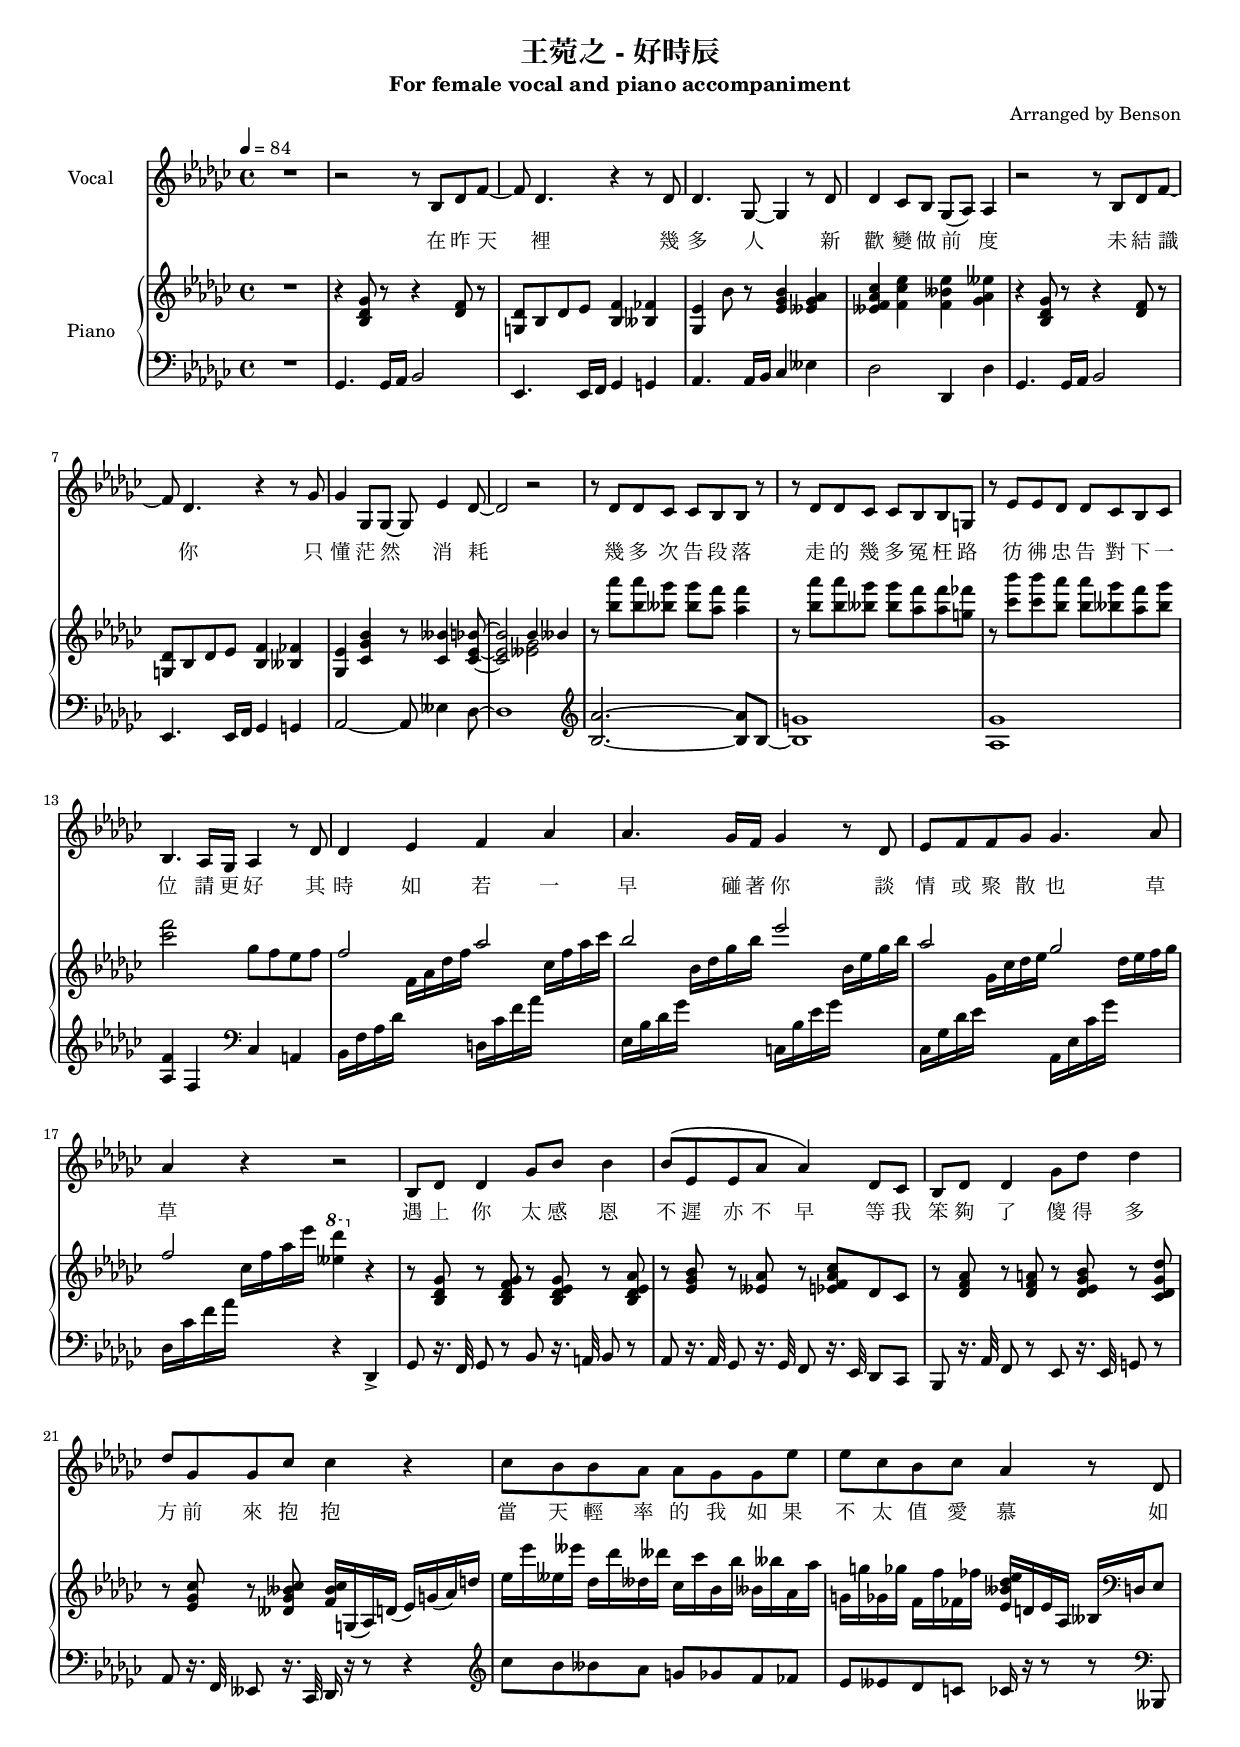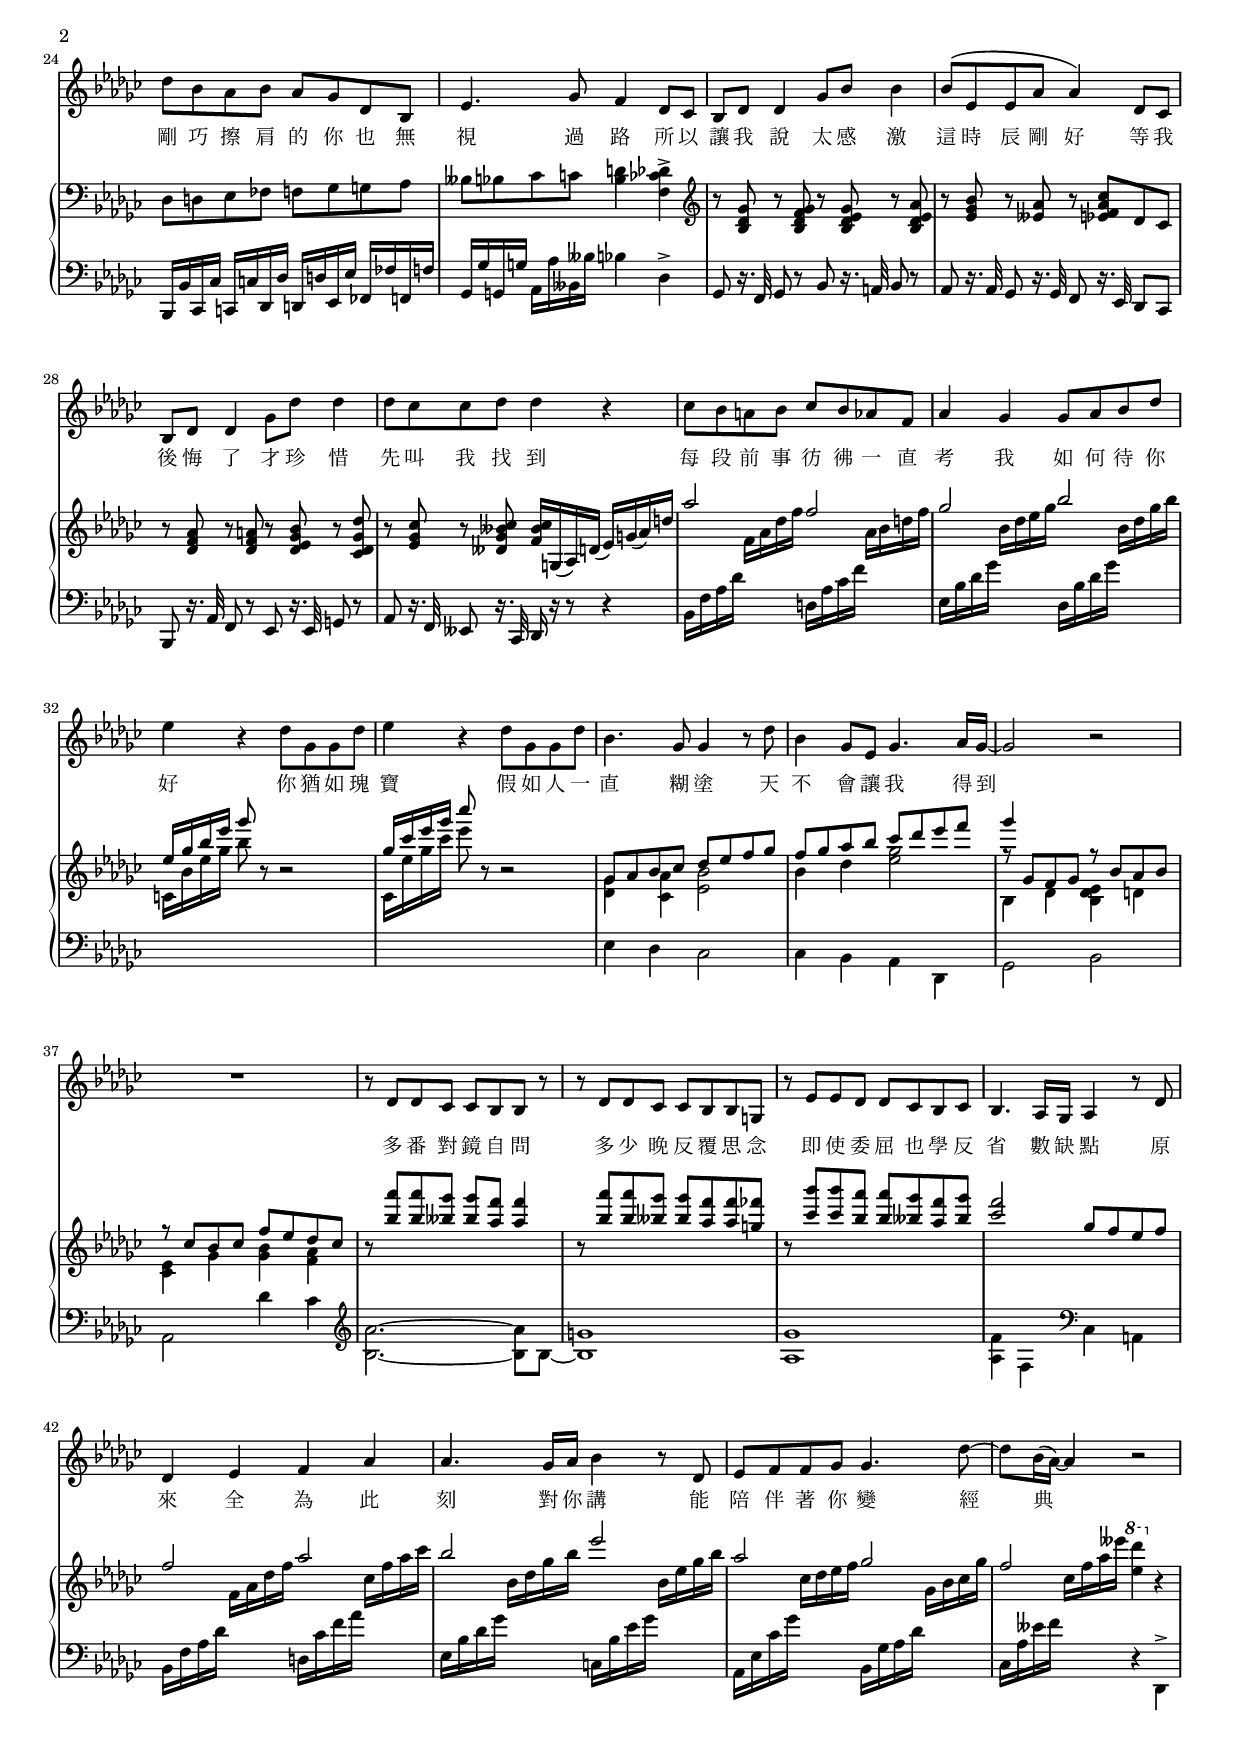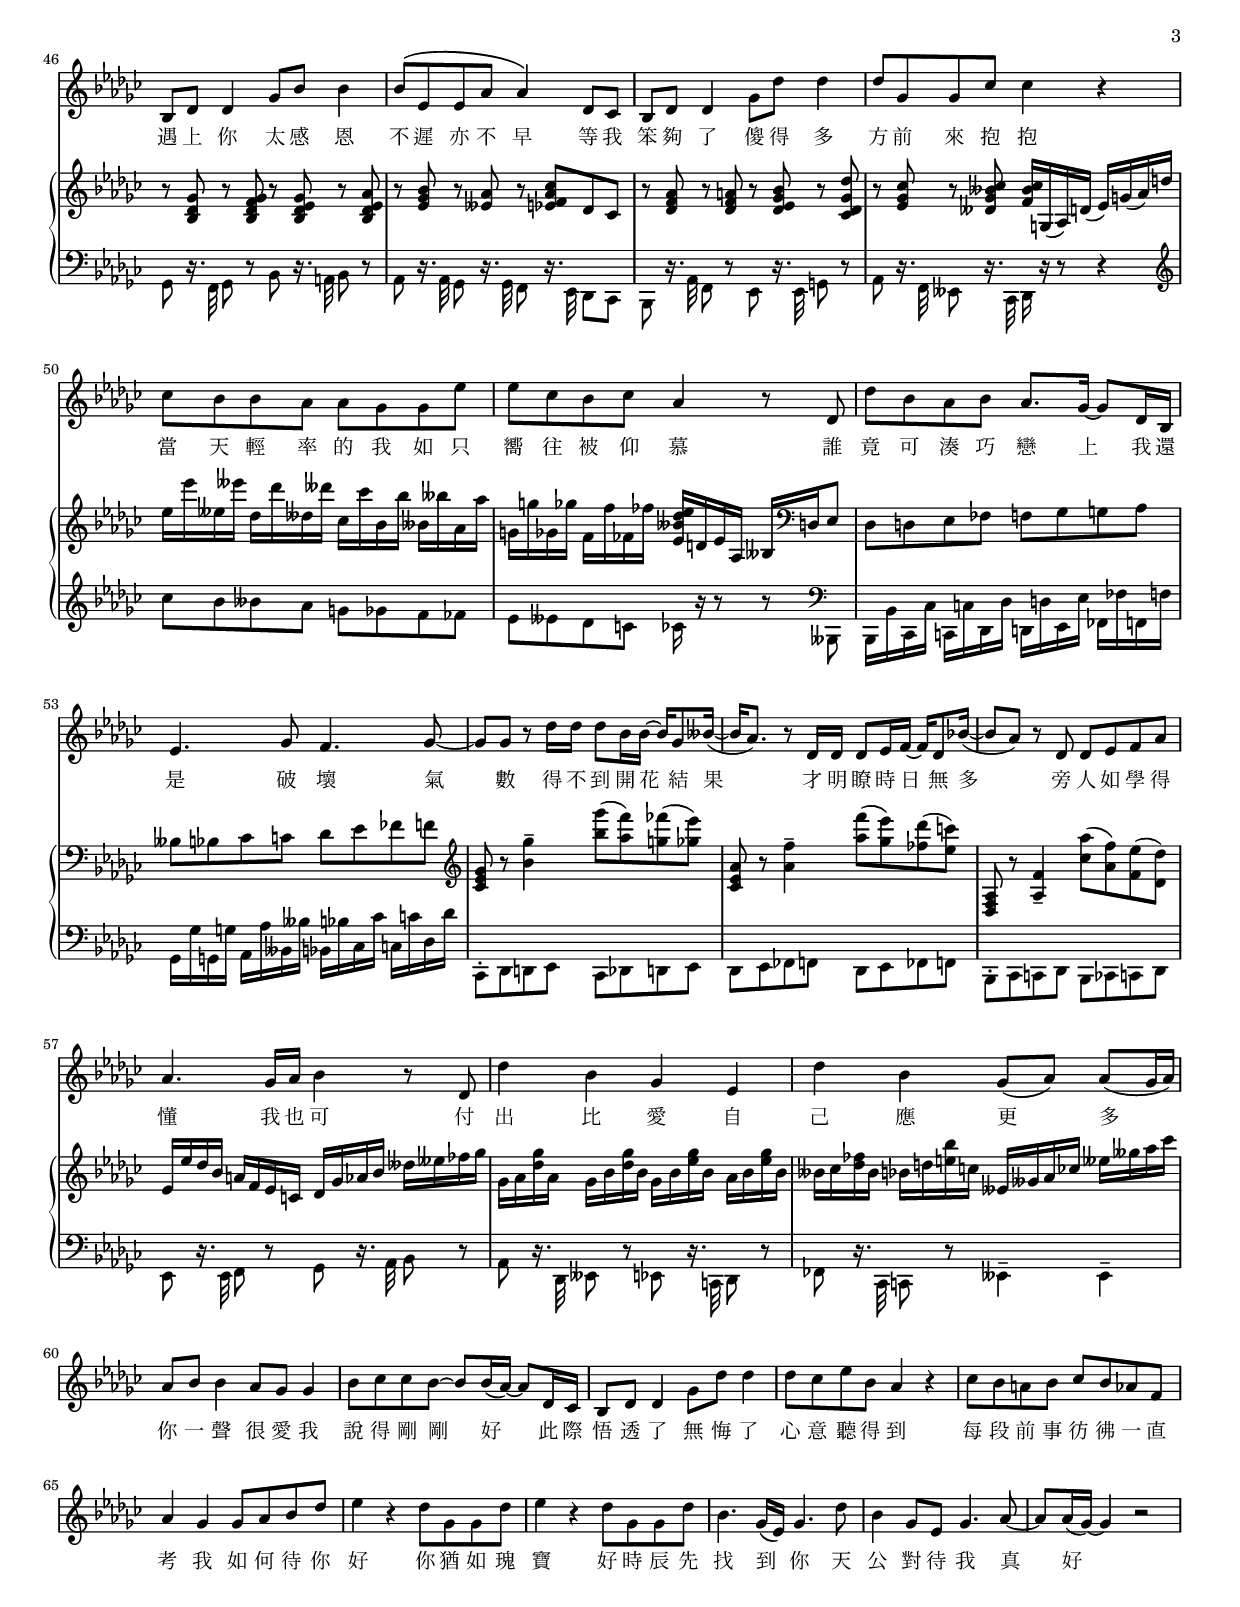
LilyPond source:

% ad lib
\version "2.18.2"
\include "articulate.ly"
#(set-global-staff-size 16)
% \tripletFeel 8 {

%%%%%%%%%%%%%%%%%%%%%%%%%%%%%%%%%%%%%%%%%%%%%%%%%%%%%%%%%%%%%%%%%%%%%%%%%%%%%%%%%%%%%%%%%%
%%  http://lsr.di.unimi.it/LSR/Item?id=445

%LSR by Jay Anderson.
%modyfied by Simon Albrecht on March 2014.
%=> http://lilypond.1069038.n5.nabble.com/LSR-445-error-td160662.html

#(define (octave-up m t)
 (let* ((octave (1- t))
      (new-note (ly:music-deep-copy m))
      (new-pitch (ly:make-pitch
        octave
        (ly:pitch-notename (ly:music-property m 'pitch))
        (ly:pitch-alteration (ly:music-property m 'pitch)))))
  (set! (ly:music-property new-note 'pitch) new-pitch)
  new-note))

#(define (octavize-chord elements t)
 (cond ((null? elements) elements)
     ((eq? (ly:music-property (car elements) 'name) 'NoteEvent)
       (cons (car elements)
             (cons (octave-up (car elements) t)
                   (octavize-chord (cdr elements) t))))
     (else (cons (car elements) (octavize-chord (cdr elements ) t)))))

#(define (octavize music t)
 (if (eq? (ly:music-property music 'name) 'EventChord)
       (ly:music-set-property! music 'elements (octavize-chord
(ly:music-property music 'elements) t)))
 music)

makeOctaves = #(define-music-function (parser location arg mus) (integer? ly:music?)
 (music-map (lambda (x) (octavize x arg)) (event-chord-wrap! mus)))
%%%%%%%%%%%%%%%%%%%%%%%%%%%%%%%%%%%%%%%%%%%%%%%%%%%%%%%%%%%%%%%%%%%%%%%%%%%%%%%%%%%%%%%%%%

cr = \change Staff = "right"
cl = \change Staff = "left"
rhMark = \markup { 
  \path #0.1 #'((moveto -1 0)(rlineto 0 -1.5)(rlineto 0.5 0))
}

\header {
  title = "王菀之 - 好時辰"
  subtitle = "For female vocal and piano accompaniment"
  arranger = "Arranged by Benson"
}

melody-intro = \relative c {
  R1
}

melody-verse-one = \relative c' {
  r2 r8 b d fis~ fis d4. r4 r8
  d d4. g,8~ g4 r8
  d'8 d4 c8 b g( a) a4
  r2 r8 b d fis~ fis d4. r4 r8
  g g4 g,8 g~ g e'4 d8~ d2 r2

  r8 d8 d c c b b r
  r8 d8 d c c b b gis
  r8 e' e d d c b c b4. a16 g a4 r8
  d8 d4 e fis a a4. g16 fis g4 r8
  d8 e fis fis g g4. a8 a4 r r2
}

melody-verse-two = \relative c' {
  r8 d8 d c c b b r
  r8 d8 d c c b b gis
  r8 e' e d d c b c b4. a16 g a4 r8
  d8 d4 e fis a a4. g16 a b4 r8
  d,8 e fis fis g g4. d'8~ d b16( a16~) a4 r2
}

melody-chorus-one = \relative c' {
  b8 d d4 g8 b b4
  b8\( e, e a a4\)
  d,8 c b d d4 g8 d' d4
  d8 g, g c c4 r
  c8 b b a a g g e' e c b c a4 r8
  d,8 d' b a b a g d b e4. g8 fis4

  d8 c b8 d d4 g8 b b4
  b8\( e, e a a4\)
  d,8 c b d d4 g8 d' d4
  d8 c c d d4 r
  c8 b ais b c b a fis
  a4 g g8 a b d e4 r4
  d8 g, g d' e4 r
  d8 g, g d' b4. g8 g4 r8
  d' b4 g8 e g4. a16 g~ g2 r2
}

melody-bridge-one = \relative c' {
}

melody-chorus-two = \relative c' {
  b8 d d4 g8 b b4
  b8\( e, e a a4\)
  d,8 c b d d4 g8 d' d4
  d8 g, g c c4 r
  c8 b b a a g g e' e c b c a4 r8
  d,8 d' b a b a8. g16~ g8 d16 b e4. g8 fis4. g8~
  g8 g r
}

melody-chorus-last = \relative c'' {
  a8 b b4 a8 g g4
  b8 c c b~ b b16( a)~ a8
  d,16 c b8 d d4 g8 d' d4
  d8 c e b a4 r
  c8 b ais b c b a fis a4 g g8 a b d e4 r
  d8 g, g d' e4 r
  d8 g, g d' b4. g16( e) g4.
  d'8 b4 g8 e g4. a8~ a8 a16( g)~ g4 r2
}

melody-episode = \relative c'' {
  d16 d d8 b16 b~ b g8 bes16~( bes a8.) r8
  d,16 d d8 e16 fis~ fis d8 b'16~( b8 a8) r8
  d,8 d e fis a a4. g16 a b4 r8
  d,8 d'4 b g e d' b g8( a) a8( g16 a)
}

melody-outro = \relative c {
}

melody = \relative c' {
  \phrasingSlurUp
	\key ges \major
	\time 4/4
  \tempo 4 = 84
  \transpose g ges {
    \melody-intro
    \melody-verse-one
    \melody-chorus-one
    R1
    \melody-verse-two
    \melody-chorus-two
    \melody-episode
    \melody-chorus-last
    \melody-outro
  }
  % \bar "|."
}

upper-intro = \relative c''' {
  R1
}

lower-intro = \relative c' {
  R1
}

upper-verse-one = \relative c' {
  r4 <b d g>8 r r4 <d fis>8 r
  <gis, d'>8 b d e <fis b,>4 <f bes,>
  <e g,>4 b'8 r <e, g b>4 <ees g a>
  <ees fis a c>4 <fis c' e> <fis bes e> <g a ees'>
  r4 <b, d g>8 r r4 <d fis>8 r
  <gis, d'>8 b d e <fis b,>4 <f bes,>
  <e g,>4 <c g' b>4 r8 <c bes'>4 <c e b'>8~ q2 << { b'4 bes } \\ { <ees, g>2 } >>
}
lower-verse-one = \relative c {
  g4. g16 a b2
  e,4. e16 fis g4 gis
  a4. a16 b c4 ees
  d2 d,4 d'
  g,4. g16 a b2
  e,4. e16 fis g4 gis
  a2~ a8 ees'4 d8~ d1
}
upper-bridge-one = \relative c''' {
  r8 <b a'> q <bes g'> q <a fis'> q4
  r8 <b a'> q <bes g'> q <a fis'> q <gis f'>
  r8 <c b'> q <b a'> q <bes g'> <a fis'> <bes g'>
  <c fis>2 g8 fis e fis
  \stemUp fis2 a b e a, g fis2 \stemNeutral \ottava #1 <ees' d'>4 \ottava #0 r

}
lower-bridge-one = \relative c' {
  \clef treble
  <b a'>2.~ q8 b~
  <b gis'>1
  <a g'>1
  <a fis'>4 fis \clef bass c ais
  b16 fis' a d \cr fis a d fis \cl
  dis,,16 c' fis a \cr c fis a c \cl
  e,,,16 b' d g \cr b d g b \cl
  cis,,,16 b' e g \cr b e g b \cl
  c,,, g' d' e \cr g c d e \cl
  a,,, e' c' g' \cr d' e fis g \cl
  d,, c' fis a \cr c fis a e' \cl
  r4 d,,,,4->
}


upper-verse-two = \relative c''' {
  r8 <b a'> q <bes g'> q <a fis'> q4
  r8 <b a'> q <bes g'> q <a fis'> q <gis f'>
  r8 <c b'> q <b a'> q <bes g'> <a fis'> <bes g'>
  <c fis>2 g8 fis e fis
  \stemUp fis2 a b e a, g fis2 \stemNeutral \ottava #1 <ees' d'>4 \ottava #0 r
}

lower-verse-two = \relative c' {
  \clef treble
  <b a'>2.~ q8 b~
  <b gis'>1
  <a g'>1
  <a fis'>4 fis \clef bass c ais
  b16 fis' a d \cr fis a d fis \cl
  dis,,16 c' fis a \cr c fis a c \cl
  e,,,16 b' d g \cr b d g b \cl
  cis,,,16 b' e g \cr b e g b \cl
  a,,, e' c' g' \cr c d e fis \cl
  b,,, g' a d \cr g b c g' \cl
  c,,, a' ees' fis \cr c' fis a ees' \cl
  r4 d,,,,4->
}

upper-chorus-one = \relative c' {
  r8 <b d g> r <b d fis g>
  r8 <b d e g> r <b d e a>
  r8 <e g b> r <ees a>
  r8 <e fis a c> d c
  r8 <d fis a> r <d fis ais>
  r8 <d e g b> r <c d g d'>
  r8 <e g c> r <des g bes c>
  <fis bes c>16 gis,( a) dis( e) gis( a) dis
  e16 e' ees, ees' d, d' des, des' c, c' b, b' bes, bes' a, a' gis, gis' g, g' fis, fis' f, f'
  <e, bes' d e> dis e a, bes \clef bass dis, e8
  d8 dis e f fis g gis a bes b c cis
  <b dis>4 <fis c' d>->

  \clef treble
  r8 <b d g> r <b d fis g>
  r8 <b d e g> r <b d e a>
  r8 <e g b> r <ees a>
  r8 <e fis a c> d c
  r8 <d fis a> r <d fis ais>
  r8 <d e g b> r <c d g d'>
  r8 <e g c> r <des g bes c>
  <fis bes c>16 gis,( a) dis( e) gis( a) dis

  \stemUp
  a'2 fis g b
  e,16 g b e g8 s s2
  g,16 c e g c8 s s2
  << {
    g,,8 a b c d e fis g
    fis g a b c d e fis
    g4
  } \\ {
    <d,, g>4 <c a'> <e b'>2
    b'4 d4 <e g>2

    b,4 d <b d e> dis
    <c e>4 g' <g b> <fis a>
  } \\ {
    s1 s1
    f'8\rest g, fis g r8 b a b
    r8 c b c fis e d c
  } >>
}

lower-chorus-one = \relative c {
  g8 r16. fis32 g8 r
  b8 r16. ais32 b8 r
  a8 r16. a32 g8 r16. g32
  fis8 r16. e32 d8 c
  b8 r16. a'32 fis8 r
  e8 r16. e32 gis8 r
  a8 r16. fis32 ees8 r16. c32
  d16 r16 r8 r4
  \clef treble
  c'''8 b bes a gis g fis f e ees d cis
  c16 r16 r8 r8
  \clef bass bes,,
  b16 b' c, c' cis, cis' d, d' dis, dis' e, e' f, f' fis, fis' g, g' gis, gis' a, a' bes, bes'
  b4 d,->

  g,8 r16. fis32 g8 r
  b8 r16. ais32 b8 r
  a8 r16. a32 g8 r16. g32
  fis8 r16. e32 d8 c
  b8 r16. a'32 fis8 r
  e8 r16. e32 gis8 r
  a8 r16. fis32 ees8 r16. c32
  d16 r16 r8 r4

  b'16 fis' a d \cr fis a d fis \cl
  dis,, a' c fis \cr a b dis fis \cl
  e,, b' d g \cr b d e g \cl
  d,, b' d g \cr b d g b
  \stemDown
  cis,,16 b' e g b8 r r2
  c,,16 e' g c e8 r r2
  \cl
  e,,,4 d c2
  c4 b a d,
  g2 b a d'4 c
}

upper-chorus-two = \relative c' {
  r8 <b d g> r <b d fis g>
  r8 <b d e g> r <b d e a>
  r8 <e g b> r <ees a>
  r8 <e fis a c> d c
  r8 <d fis a> r <d fis ais>
  r8 <d e g b> r <c d g d'>
  r8 <e g c> r <des g bes c>
  <fis bes c>16 gis,( a) dis( e) gis( a) dis
  e16 e' ees, ees' d, d' des, des' c, c' b, b' bes, bes' a, a' gis, gis' g, g' fis, fis' f, f'
  <e, bes' d e> dis e a, bes \clef bass dis, e8
  d8 dis e f fis g gis a bes b c cis d e f fis
}

lower-chorus-two = \relative c {
  g8 r16. fis32 g8 r
  b8 r16. ais32 b8 r
  a8 r16. a32 g8 r16. g32
  fis8 r16. e32 d8 c
  b8 r16. a'32 fis8 r
  e8 r16. e32 gis8 r
  a8 r16. fis32 ees8 r16. c32
  d16 r16 r8 r4
  \clef treble
  c'''8 b bes a gis g fis f e ees d cis
  c16 r16 r8 r8
  \clef bass bes,,
  b16 b' c, c' cis, cis' d, d' dis, dis' e, e' f, f' fis, fis' g, g' gis, gis' a, a' bes, bes'
  b, b' c, c' cis, cis' d, d'
}

upper-episode = \relative c' {
  \clef treble
  <c e g>8 r <b' g'>4-- <b' g'>8( <a fis'>) <gis f'>( <g e'>)
  <c,, e a>8 r <a' fis'>4-- <a' fis'>8( <g e'>) <f d'>( <e cis'>)
  <d,, fis a>8 r <a' fis'>4-- <c' a'>8( <a fis'>) <fis e'>( <d d'>)
  e16 e' d b ais fis e cis
  d g a b des ees f g
  g, a <d g> a g b <d g> b
  g b <e g> b a b <e g> b
  bes c <d f> bes b dis <eis b'> cis
  ees, ges a c ees ges a c
}

lower-episode = \relative c, {
  c8-. d dis e c d dis e
  d e f fis d e f fis
  b,8-. c cis d b c cis d
  e8 r16. e32 fis8 r
  g8 r16. a32 b8 r

  a8 r16. d,32 ees8 r
  e8 r16. cis32 d8 r
  f8 r16. c32 cis8 r
  ees4-- ees--
}

upper-chorus-last = \relative c' {
}

lower-chorus-last = \relative c' {
}

upper-outro = \relative c''' {
}

lower-outro = \relative c {
}

upper = \relative c' {
  \clef treble
  \tempo 4 = 84
  \time 4/4
  \key ges \major
  \transpose g ges {
    \upper-intro
    \upper-verse-one
    \upper-bridge-one
    \upper-chorus-one
    \upper-verse-two
    \upper-chorus-two
    \upper-episode
    \upper-chorus-last
    \upper-outro
  }
  % \bar "|."
}

lower = \relative c {
  \clef bass
  \time 4/4
  \key ges \major
  \transpose g ges {
    \lower-intro
    \lower-verse-one
    \lower-bridge-one
    \lower-chorus-one
    \lower-verse-two
    \lower-chorus-two
    \lower-episode
    \lower-chorus-last
    \lower-outro
  }
  % \bar "|."
}

pedals = {
  % verse one
  s2..
}

dynamics = {
}

lyricsmain = \lyricmode {
  在 昨 天 裡 幾 多 人 新 歡 變 做 前 度
  未 結 識 你 只 懂 茫 然 消 耗

  幾 多 次 告 段 落 走 的 幾 多 冤 枉 路
  彷 彿 忠 告 對 下 一 位 請 更 好
  其 時 如 若 一 早 碰 著 你
  談 情 或 聚 散 也 草 草

  遇 上 你 太 感 恩 不 遲 亦 不 早
  等 我 笨 夠 了 傻 得 多 方 前 來 抱 抱
  當 天 輕 率 的 我 如 果 不 太 值 愛 慕
  如 剛 巧 擦 肩 的 你 也 無 視 過 路

  所 以 讓 我 說 太 感 激 這 時 辰 剛 好
  等 我 後 悔 了 才 珍 惜 先 叫 我 找 到
  每 段 前 事 彷 彿 一 直 考 我
  如 何 待 你 好 你 猶 如 瑰 寶
  假 如 人 一 直 糊 塗
  天 不 會 讓 我 得 到

  多 番 對 鏡 自 問 多 少 晚 反 覆 思 念
  即 使 委 屈 也 學 反 省 數 缺 點
  原 來 全 為 此 刻 對 你 講
  能 陪 伴 著 你 變 經 典

  遇 上 你 太 感 恩 不 遲 亦 不 早
  等 我 笨 夠 了 傻 得 多 方 前 來 抱 抱
  當 天 輕 率 的 我 如 只 嚮 往 被 仰 慕
  誰 竟 可 湊 巧 戀 上 我 還 是 破 壞 氣 數

  得 不 到 開 花 結 果 才 明 瞭 時 日 無 多
  旁 人 如 學 得 懂 我 也 可
  付 出 比 愛 自 己 應 更 多

  你 一 聲 很 愛 我 說 得 剛 剛 好
  此 際 悟 透 了 無 悔 了 心 意 聽 得 到

  每 段 前 事 彷 彿 一 直 考 我
  如 何 待 你 好 你 猶 如 瑰 寶
  好 時 辰 先 找 到 你
  天 公 對 待 我 真 好
}

\paper {
  page-breaking = #ly:page-turn-breaking
}
\score {
  <<
    \new Staff = "melodystaff" <<
      \set Staff.instrumentName = #"Vocal"
      \new Voice = "melody" {
        \melody
      }
      \context Lyrics = "lyrics" { \lyricsto "melody" { \lyricsmain } }
    >>
    \new PianoStaff <<
      \set PianoStaff.instrumentName = #"Piano"
      \new Staff = "right" {
        \upper
        % \articulate << \upper \pedals >>
      }
      \new Dynamics = "Dynamics_pf" \dynamics
      \new Staff = "left" {
        \lower
        % \articulate << \lower \pedals >>
      }
    >>
  >>
  \layout {
    \context {
      % add the RemoveEmptyStaffContext that erases rest-only staves
      \Staff \RemoveEmptyStaves
    }
    \context {
      % add the RemoveEmptyStaffContext that erases rest-only staves
      % \Dynamics \RemoveEmptyStaves
    }
    \context {
      \Score
      % Remove all-rest staves also in the first system
      \override VerticalAxisGroup.remove-first = ##t
      % If only one non-empty staff in a system exists, still print the starting bar
      \override SystemStartBar.collapse-height = #1
    }
    \context {
      \ChordNames
      \override ChordName #'font-size = #-3
    }
  }
}

\score {
  <<
    \new Staff = "melodystaff" <<
      \set Staff.midiInstrument = #"electric guitar (clean)"
      \set Staff.instrumentName = #"Vocal"
      \set Staff.midiMinimumVolume = #0.6
      \set Staff.midiMaximumVolume = #0.7
      \new Voice = "melody" {
        \melody
      }
      \context Lyrics = "lyrics" { \lyricsto "melody" { \lyricsmain } }
    >>
    \new PianoStaff <<
      \set PianoStaff.instrumentName = #"Piano"
      \new Staff = "right" {
        \set Staff.midiInstrument = #"acoustic grand"
        \set Staff.midiMinimumVolume = #0.6
        \set Staff.midiMaximumVolume = #0.7
        % \upper
        \articulate << \upper \pedals >>
      }
      \new Dynamics = "Dynamics_pf" \dynamics
      \new Staff = "left" {
        \set Staff.midiInstrument = #"acoustic grand"
        \set Staff.midiMinimumVolume = #0.6
        \set Staff.midiMaximumVolume = #0.7
        % \lower
        \articulate << \lower \pedals >>
      }
    >>
  >>
  \midi {
    \context {
      \ChordNameVoice \remove Note_performer
    }
  }
}

\book {
\bookOutputSuffix "no-vocal"
\score {
  <<
    \new PianoStaff <<
      \set PianoStaff.instrumentName = #"Piano"
      \new Staff = "right" {
        \set Staff.midiInstrument = #"acoustic grand"
        \set Staff.midiMinimumVolume = #0.3
        \set Staff.midiMaximumVolume = #0.7
        \articulate << \upper \pedals >>
      }
      \new Dynamics = "Dynamics_pf" \dynamics
      \new Staff = "left" {
        \set Staff.midiInstrument = #"acoustic grand"
        \set Staff.midiMinimumVolume = #0.3
        \set Staff.midiMaximumVolume = #0.7
        \articulate << \lower \pedals >>
      }
    >>
  >>
  \midi {
    \context {
      \ChordNameVoice \remove Note_performer
    }
  }
}
}
